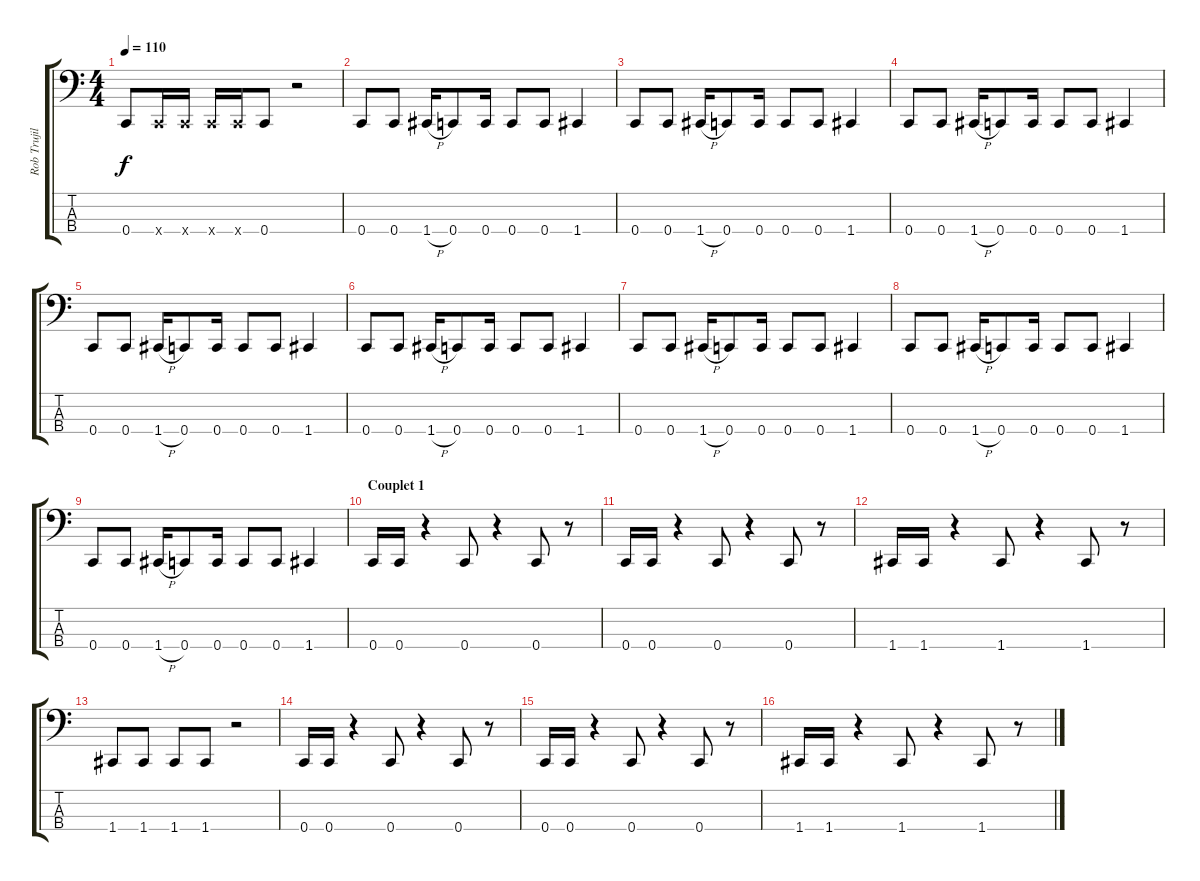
\track ("Rob Trujillo" "Rob Trujil") {instrument electricbassfinger}
\staff {score tabs}
\tuning (Eb2 Bb1 F1 C1) {hide}
\ts (4 4)
\tempo 110
\clef f4
\ks c
0.4.8{dy f} 0.4{x}.16 0.4{x}.16 0.4{x}.16 0.4{x}.16 0.4.8 r.2 |
0.4.8 0.4.8 1.4{h}.16 0.4.8 0.4.16 0.4.8 0.4.8 1.4.4 |
0.4.8 0.4.8 1.4{h}.16 0.4.8 0.4.16 0.4.8 0.4.8 1.4.4 |
0.4.8 0.4.8 1.4{h}.16 0.4.8 0.4.16 0.4.8 0.4.8 1.4.4 |
0.4.8 0.4.8 1.4{h}.16 0.4.8 0.4.16 0.4.8 0.4.8 1.4.4 |
0.4.8 0.4.8 1.4{h}.16 0.4.8 0.4.16 0.4.8 0.4.8 1.4.4 |
0.4.8 0.4.8 1.4{h}.16 0.4.8 0.4.16 0.4.8 0.4.8 1.4.4 |
0.4.8 0.4.8 1.4{h}.16 0.4.8 0.4.16 0.4.8 0.4.8 1.4.4 |
0.4.8 0.4.8 1.4{h}.16 0.4.8 0.4.16 0.4.8 0.4.8 1.4.4 |
\section ("" "Couplet 1")
0.4.16 0.4.16 r.4 0.4.8 r.4 0.4.8 r.8 |
0.4.16 0.4.16 r.4 0.4.8 r.4 0.4.8 r.8 |
1.4.16 1.4.16 r.4 1.4.8 r.4 1.4.8 r.8 |
1.4.8 1.4.8 1.4.8 1.4.8 r.2 |
0.4.16 0.4.16 r.4 0.4.8 r.4 0.4.8 r.8 |
0.4.16 0.4.16 r.4 0.4.8 r.4 0.4.8 r.8 |
1.4.16 1.4.16 r.4 1.4.8 r.4 1.4.8 r.8
